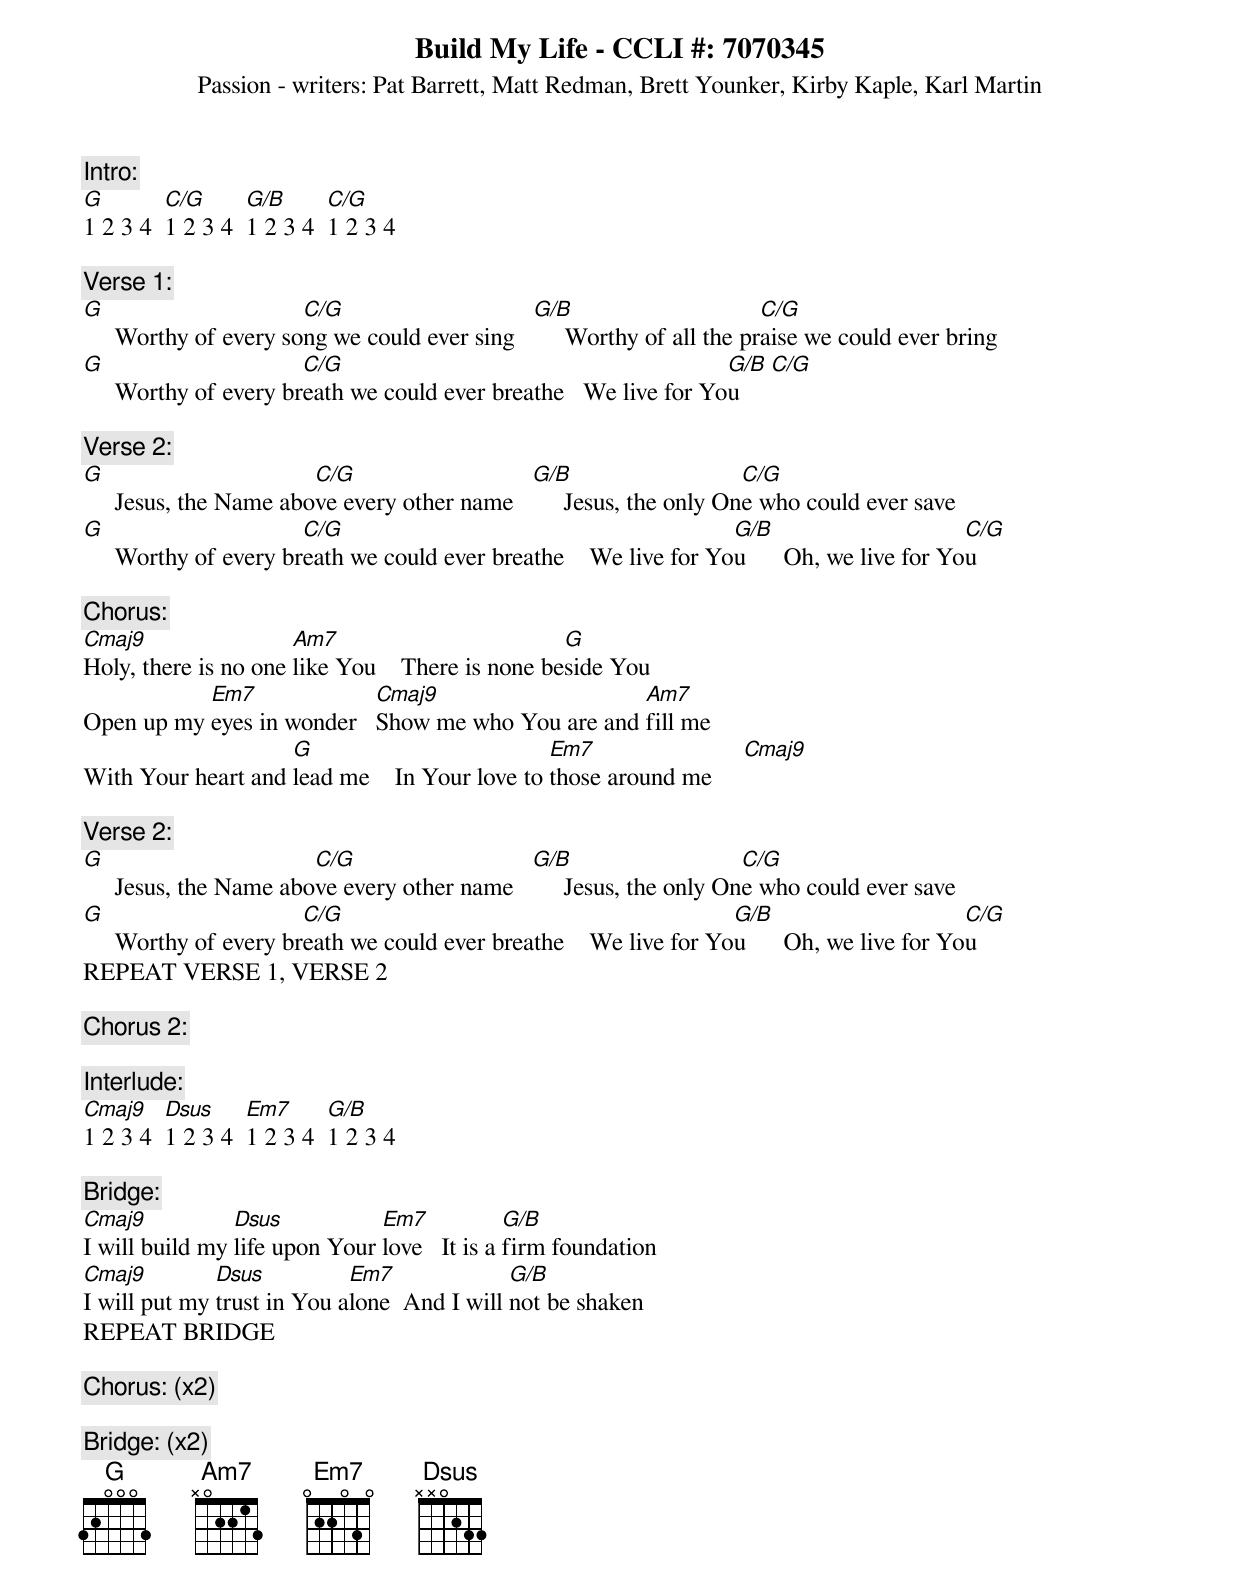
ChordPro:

{title: Build My Life - CCLI #: 7070345}
{subtitle:Passion - writers: Pat Barrett, Matt Redman, Brett Younker, Kirby Kaple, Karl Martin}
{c: Intro: }
[G]1 2 3 4  [C/G]1 2 3 4  [G/B]1 2 3 4  [C/G]1 2 3 4

{c: Verse 1: }
[G]     Worthy of every so[C/G]ng we could ever sing   [G/B]     Worthy of all the pr[C/G]aise we could ever bring
[G]     Worthy of every br[C/G]eath we could ever breathe   We live for Yo[G/B]u     [C/G]

{c: Verse 2: }
[G]     Jesus, the Name abo[C/G]ve every other name   [G/B]     Jesus, the only On[C/G]e who could ever save
[G]     Worthy of every br[C/G]eath we could ever breathe    We live for Yo[G/B]u      Oh, we live for Yo[C/G]u

{c: Chorus: }
[Cmaj9]Holy, there is no one [Am7]like You    There is none be[G]side You
Open up my [Em7]eyes in wonder   [Cmaj9]Show me who You are and [Am7]fill me
With Your heart and [G]lead me    In Your love to [Em7]those around me     [Cmaj9]

{c: Verse 2: }
[G]     Jesus, the Name abo[C/G]ve every other name   [G/B]     Jesus, the only On[C/G]e who could ever save
[G]     Worthy of every br[C/G]eath we could ever breathe    We live for Yo[G/B]u      Oh, we live for Yo[C/G]u
REPEAT VERSE 1, VERSE 2

{c: Chorus 2: }

{c: Interlude: }
[Cmaj9]1 2 3 4  [Dsus]1 2 3 4  [Em7]1 2 3 4  [G/B]1 2 3 4

{c: Bridge: }
[Cmaj9]I will build my [Dsus]life upon Your [Em7]love   It is a [G/B]firm foundation
[Cmaj9]I will put my [Dsus]trust in You a[Em7]lone  And I will [G/B]not be shaken
REPEAT BRIDGE

{c: Chorus: (x2)}

{c: Bridge: (x2) }
